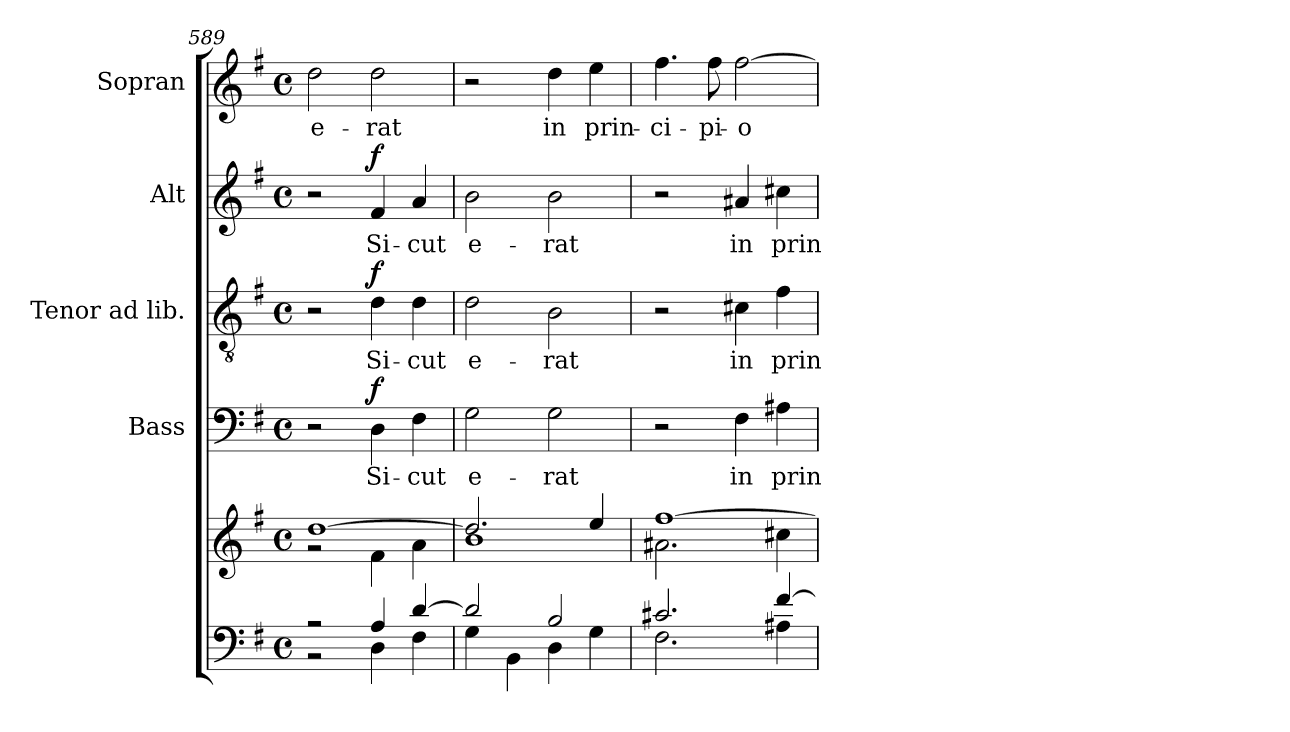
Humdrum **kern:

**kern	**kern	**kern	**text	**dynam	**kern	**text	**dynam	**kern	**text	**dynam	**kern	**text
*part5	*part5	*part4	*part4	*part4	*part3	*part3	*part3	*part2	*part2	*part2	*part1	*part1
*staff6	*staff5	*staff4	*staff4	*staff4	*staff3	*staff3	*staff3	*staff2	*staff2	*staff2	*staff1	*staff1
*	*	*I"Bass	*	*	*I"Tenor ad lib.	*	*	*I"Alt	*	*	*I"Sopran	*
*	*	*I'B.	*	*	*I'T.	*	*	*I'A.	*	*	*I'S.	*
!!LO:PB:g=z
*clefF4	*clefG2	*clefF4	*	*	*clefGv2	*	*	*clefG2	*	*	*clefG2	*
*k[f#]	*k[f#]	*k[f#]	*	*	*k[f#]	*	*	*k[f#]	*	*	*k[f#]	*
*G:	*G:	*G:	*	*	*G:	*	*	*G:	*	*	*G:	*
*M4/4	*M4/4	*M4/4	*	*	*M4/4	*	*	*M4/4	*	*	*M4/4	*
*met(c)	*met(c)	*met(c)	*	*	*met(c)	*	*	*met(c)	*	*	*met(c)	*
=589	=589	=589	=589	=589	=589	=589	=589	=589	=589	=589	=589	=589
*^	*^	*	*	*	*	*	*	*	*	*	*	*
!	!	!	!	!	!	!	!	!	!	!	!	!	!	!LO:LY:b
2r	2r	[>1dd	2rg	2r	.	.	2r	.	.	2r	.	.	2dd\	e-
!	!	!	!	!	!LO:LY:b	!LO:DY:a	!	!LO:LY:b	!LO:DY:a	!	!LO:LY:b	!LO:DY:a	!	!LO:LY:b
4A/	4D\	.	4f#\	4D\	Si-	f	4d\	Si-	f	4f#/	Si-	f	2dd\	-rat
!	!	!	!	!	!LO:LY:b	!	!	!LO:LY:b	!	!	!LO:LY:b	!	!	!
[>4d/	4F#\	.	4a\	4F#\	-cut	.	4d\	-cut	.	4a/	-cut	.	.	.
=590	=590	=590	=590	=590	=590	=590	=590	=590	=590	=590	=590	=590	=590	=590
!	!	!	!	!	!LO:LY:b	!	!	!LO:LY:b	!	!	!LO:LY:b	!	!	!
2d/]	4G\	2.dd/]	1b	2G\	e-	.	2d\	e-	.	2b\	e-	.	2r	.
.	4BB\	.	.	.	.	.	.	.	.	.	.	.	.	.
!	!	!	!	!	!LO:LY:b	!	!	!LO:LY:b	!	!	!LO:LY:b	!	!	!LO:LY:b
2B/	4D\	.	.	2G\	-rat	.	2B\	-rat	.	2b\	-rat	.	4dd\	in
!	!	!	!	!	!	!	!	!	!	!	!	!	!	!LO:LY:b
.	4G\	4ee/	.	.	.	.	.	.	.	.	.	.	4ee\	prin-
=591	=591	=591	=591	=591	=591	=591	=591	=591	=591	=591	=591	=591	=591	=591
!	!	!	!	!	!	!	!	!	!	!	!	!	!	!LO:LY:b
2.c#X/	2.F#\	[>1ff#	2.a#X\	2r	.	.	2r	.	.	2r	.	.	4.ff#\	-ci-
!	!	!	!	!	!	!	!	!	!	!	!	!	!	!LO:LY:b
.	.	.	.	.	.	.	.	.	.	.	.	.	8ff#\	-pi-
!	!	!	!	!	!LO:LY:b	!	!	!LO:LY:b	!	!	!LO:LY:b	!	!	!LO:LY:b
.	.	.	.	4F#\	in	.	4c#X\	in	.	4a#X/	in	.	[2ff#\	-o
!	!	!	!	!	!LO:LY:b	!	!	!LO:LY:b	!	!	!LO:LY:b	!	!	!
[>4f#/	4A#X\	.	4cc#X\	4A#X\	prin-	.	4f#\	prin-	.	4cc#X\	prin-	.	.	.
*v	*v	*	*	*	*	*	*	*	*	*	*	*	*	*
*	*v	*v	*	*	*	*	*	*	*	*	*	*	*
=	=	=	=	=	=	=	=	=	=	=	=	=
*-	*-	*-	*-	*-	*-	*-	*-	*-	*-	*-	*-	*-
